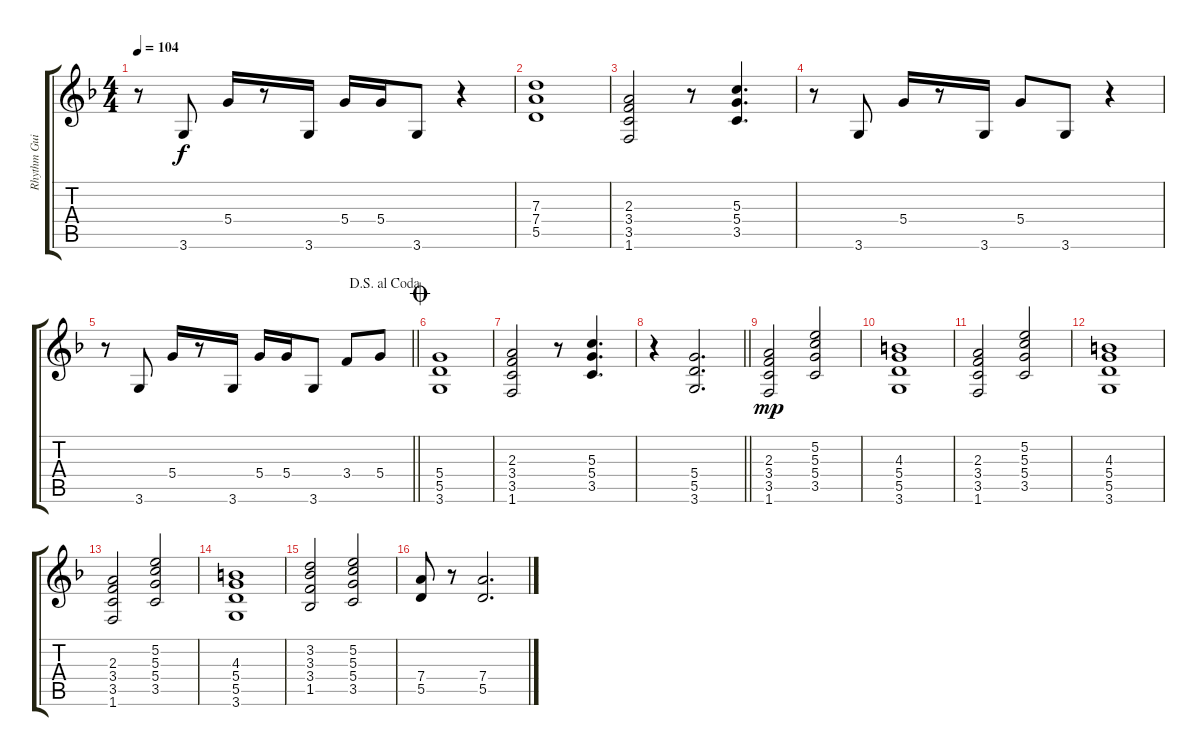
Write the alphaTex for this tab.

\track ("Rhythm Guitar II" "Rhythm Gui") {instrument overdrivenguitar}
\staff {score tabs}
\tuning (E4 B3 G3 D3 A2 E2) {hide}
\ts (4 4)
\tempo 104
\clef g2
\ks f
r.8{dy f} 3.6.8 5.4.16 r.8 3.6.16 5.4.16 5.4.16 3.6.8 r.4 |
(7.3 7.4 5.5).1 |
(2.3 3.4 3.5 1.6).2 r.8 (5.3 5.4 3.5).4{d} |
r.8 3.6.8 5.4.16 r.8 3.6.16 5.4.8 3.6.8 r.4 |
\jump dalsegnoalcoda
\barLineRight lightlight
r.8 3.6.8 5.4.16 r.8 3.6.16 5.4.16 5.4.16 3.6.8 3.4.8 5.4.8 |
\jump coda
(5.4 5.5 3.6).1 |
(2.3 3.4 3.5 1.6).2 r.8 (5.3 5.4 3.5).4{d} |
\barLineRight lightlight
r.4 (5.4 5.5 3.6).2{d} |
(2.3 3.4 3.5 1.6).2{dy mp} (5.2 5.3 5.4 3.5).2 |
(4.3 5.4 5.5 3.6).1 |
(2.3 3.4 3.5 1.6).2 (5.2 5.3 5.4 3.5).2 |
(4.3 5.4 5.5 3.6).1 |
(2.3 3.4 3.5 1.6).2 (5.2 5.3 5.4 3.5).2 |
(4.3 5.4 5.5 3.6).1 |
(3.2 3.3 3.4 1.5).2 (5.2 5.3 5.4 3.5).2 |
(7.4 5.5).8 r.8 (7.4 5.5).2{d}
